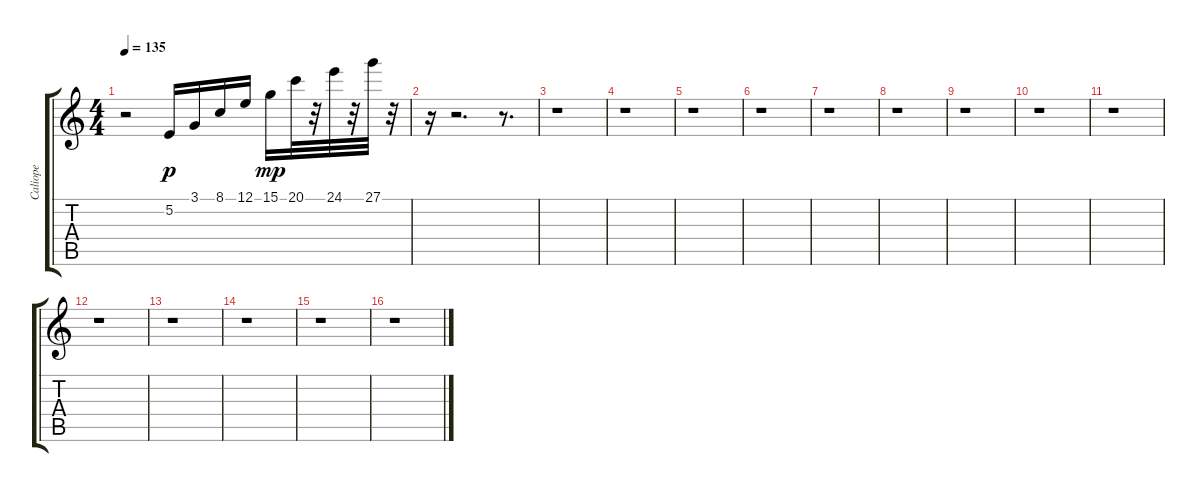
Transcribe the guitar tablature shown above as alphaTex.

\track ("Caliope" "Caliope") {instrument lead3calliope}
\staff {score tabs}
\tuning (E4 B3 G3 D3 A2 E2) {hide}
\ts (4 4)
\tempo 135
\clef g2
\ks c
r.2{dy p} 5.2.16 3.1.16 8.1.16 12.1.16 15.1.16{dy mp} 20.1.32 r.32 24.1.32 r.32 27.1.32 r.32 |
r.16 r.2{d} r.8{d} |
r.1 |
r.1 |
r.1 |
r.1 |
r.1 |
r.1 |
r.1 |
r.1 |
r.1 |
r.1 |
r.1 |
r.1 |
r.1 |
r.1
